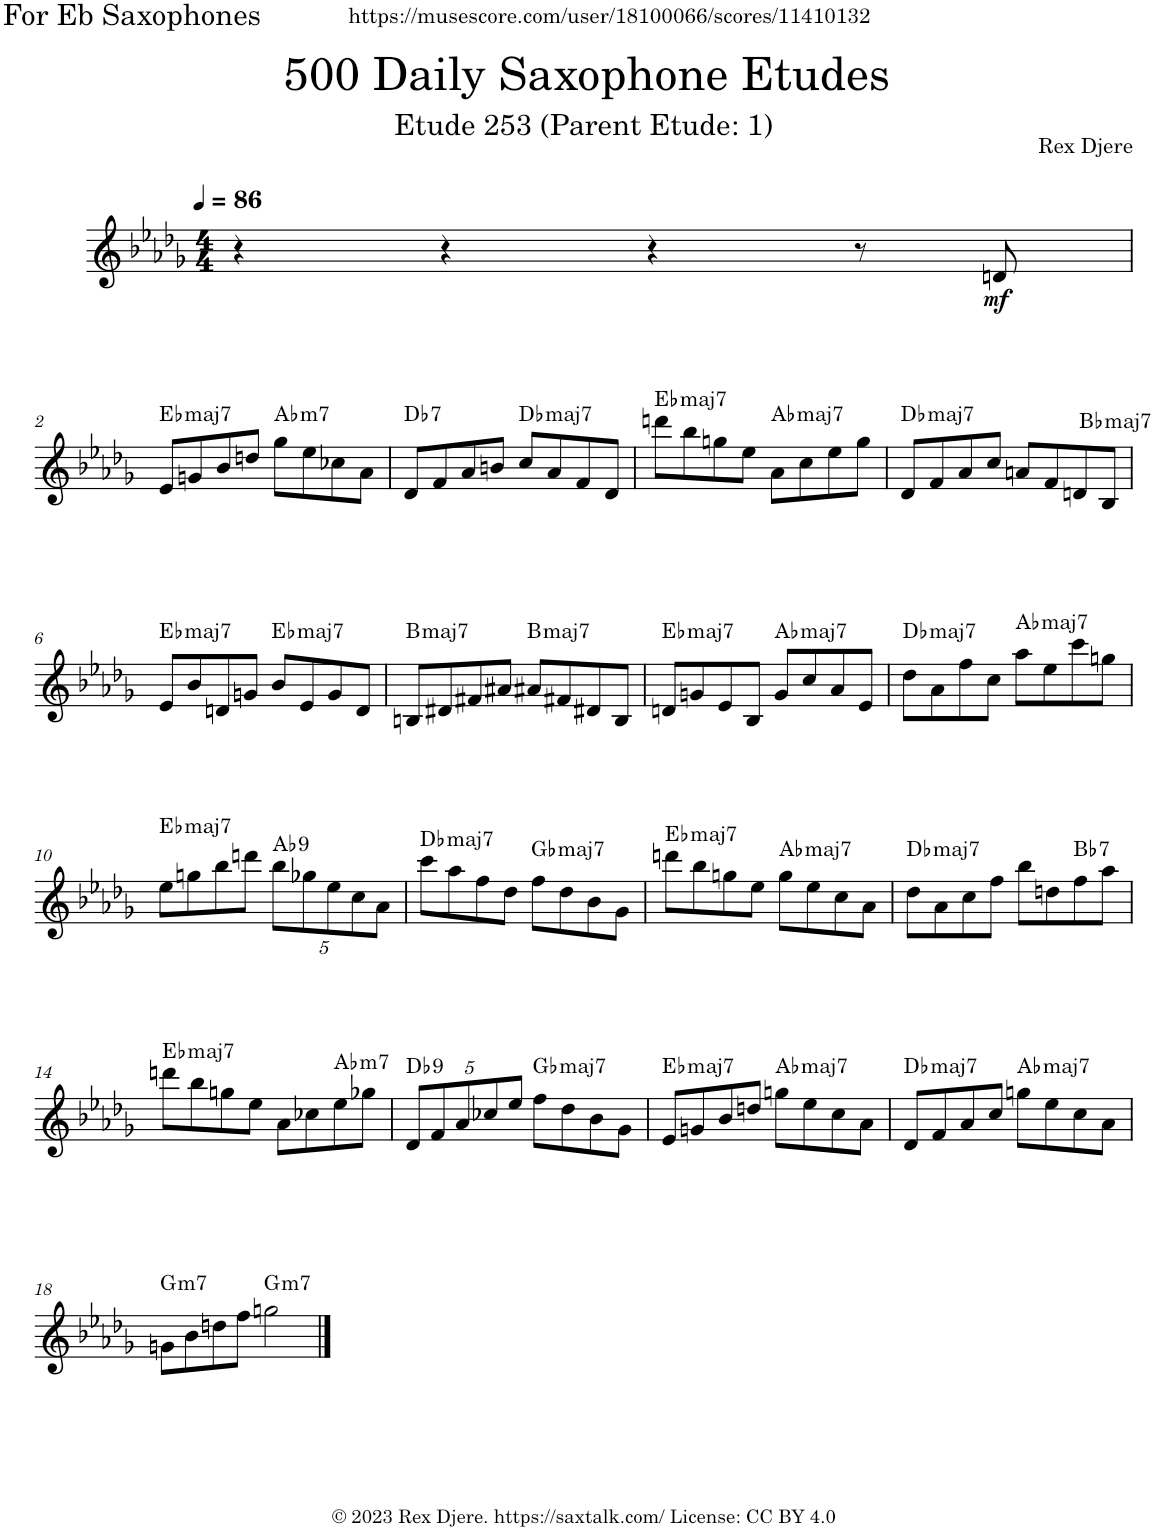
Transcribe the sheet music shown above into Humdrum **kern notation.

**kern	**dynam	**harte
*part1	*part1	*part1
*staff1	*staff1	*
*I"Alto Saxophone	*	*
*I'A. Sax.	*	*
*clefG2	*	*
*Trd5c9	*	*
*k[b-e-a-d-g-]	*	*
*M4/4	*	*
*MM86	*	*
=1	=1	=1
4r	.	.
4r	.	.
4r	.	.
8r	.	.
!	!LO:DY:b	!
8dn/	mf	.
!!LO:LB:g=z
=2	=2	=2
!	!	!LO:H:kt=maj7
8e-/L	.	Eb:maj7
8gn/	.	.
8b-/	.	.
8ddn/J	.	.
!	!	!LO:H:kt=m7
8gg-\L	.	Ab:min7
8ee-\	.	.
8cc-X\	.	.
8a-\J	.	.
=3	=3	=3
!	!	!LO:H:kt=7
8d-/L	.	Db:7
8f/	.	.
8a-/	.	.
8bn/J	.	.
!	!	!LO:H:kt=maj7
8cc/L	.	Db:maj7
8a-/	.	.
8f/	.	.
8d-/J	.	.
=4	=4	=4
!	!	!LO:H:kt=maj7
8dddn\L	.	Eb:maj7
8bb-\	.	.
8ggn\	.	.
8ee-\J	.	.
!	!	!LO:H:kt=maj7
8a-\L	.	Ab:maj7
8cc\	.	.
8ee-\	.	.
8gg\J	.	.
=5	=5	=5
!	!	!LO:H:kt=maj7
8d-/L	.	Db:maj7
8f/	.	.
8a-/	.	.
8cc/J	.	.
8an/L	.	.
8f/	.	.
!	!	!LO:H:kt=maj7
8dn/	.	Bb:maj7
8B-/J	.	.
!!LO:LB:g=z
=6	=6	=6
!	!	!LO:H:kt=maj7
8e-/L	.	Eb:maj7
8b-/	.	.
8dn/	.	.
8gn/J	.	.
!	!	!LO:H:kt=maj7
8b-/L	.	Eb:maj7
8e-/	.	.
8g/	.	.
8d/J	.	.
=7	=7	=7
!	!	!LO:H:kt=maj7
8Bn/L	.	B:maj7
8d#X/	.	.
8f#X/	.	.
8a#X/J	.	.
!	!	!LO:H:kt=maj7
8a#X/L	.	B:maj7
8f#X/	.	.
8d#X/	.	.
8B/J	.	.
=8	=8	=8
!	!	!LO:H:kt=maj7
8dn/L	.	Eb:maj7
8gn/	.	.
8e-/	.	.
8B-/J	.	.
!	!	!LO:H:kt=maj7
8g/L	.	Ab:maj7
8cc/	.	.
8a-/	.	.
8e-/J	.	.
=9	=9	=9
!	!	!LO:H:kt=maj7
8dd-\L	.	Db:maj7
8a-\	.	.
8ff\	.	.
8cc\J	.	.
!	!	!LO:H:kt=maj7
8aa-\L	.	Ab:maj7
8ee-\	.	.
8ccc\	.	.
8ggn\J	.	.
!!LO:LB:g=z
=10	=10	=10
!	!	!LO:H:kt=maj7
8ee-\L	.	Eb:maj7
8ggn\	.	.
8bb-\	.	.
8dddn\J	.	.
*Xbrackettup	*	*
!	!	!LO:H:kt=9
10bb-\L	.	Ab:9
10gg-X\	.	.
10ee-\	.	.
10cc\	.	.
10a-\J	.	.
=11	=11	=11
!	!	!LO:H:kt=maj7
8ccc\L	.	Db:maj7
8aa-\	.	.
8ff\	.	.
8dd-\J	.	.
!	!	!LO:H:kt=maj7
8ff\L	.	Gb:maj7
8dd-\	.	.
8b-\	.	.
8g-\J	.	.
=12	=12	=12
!	!	!LO:H:kt=maj7
8dddn\L	.	Eb:maj7
8bb-\	.	.
8ggn\	.	.
8ee-\J	.	.
!	!	!LO:H:kt=maj7
8gg\L	.	Ab:maj7
8ee-\	.	.
8cc\	.	.
8a-\J	.	.
=13	=13	=13
!	!	!LO:H:kt=maj7
8dd-\L	.	Db:maj7
8a-\	.	.
8cc\	.	.
8ff\J	.	.
8bb-\L	.	.
8ddn\	.	.
!	!	!LO:H:kt=7
8ff\	.	Bb:7
8aa-\J	.	.
!!LO:LB:g=z
=14	=14	=14
!	!	!LO:H:kt=maj7
8dddn\L	.	Eb:maj7
8bb-\	.	.
8ggn\	.	.
8ee-\J	.	.
8a-\L	.	.
8cc-X\	.	.
!	!	!LO:H:kt=m7
8ee-\	.	Ab:min7
8gg-X\J	.	.
=15	=15	=15
!	!	!LO:H:kt=9
10d-/L	.	Db:9
10f/	.	.
10a-/	.	.
10cc-X/	.	.
10ee-/J	.	.
!	!	!LO:H:kt=maj7
8ff\L	.	Gb:maj7
8dd-\	.	.
8b-\	.	.
8g-\J	.	.
=16	=16	=16
!	!	!LO:H:kt=maj7
8e-/L	.	Eb:maj7
8gn/	.	.
8b-/	.	.
8ddn/J	.	.
!	!	!LO:H:kt=maj7
8ggn\L	.	Ab:maj7
8ee-\	.	.
8cc\	.	.
8a-\J	.	.
=17	=17	=17
!	!	!LO:H:kt=maj7
8d-/L	.	Db:maj7
8f/	.	.
8a-/	.	.
8cc/J	.	.
!	!	!LO:H:kt=maj7
8ggn\L	.	Ab:maj7
8ee-\	.	.
8cc\	.	.
8a-\J	.	.
!!LO:LB:g=z
=18	=18	=18
!	!	!LO:H:kt=m7
8gn\L	.	G:min7
8b-\	.	.
8ddn\	.	.
8ff\J	.	.
!	!	!LO:H:kt=m7
2ggn\	.	G:min7
==	==	==
*-	*-	*-
